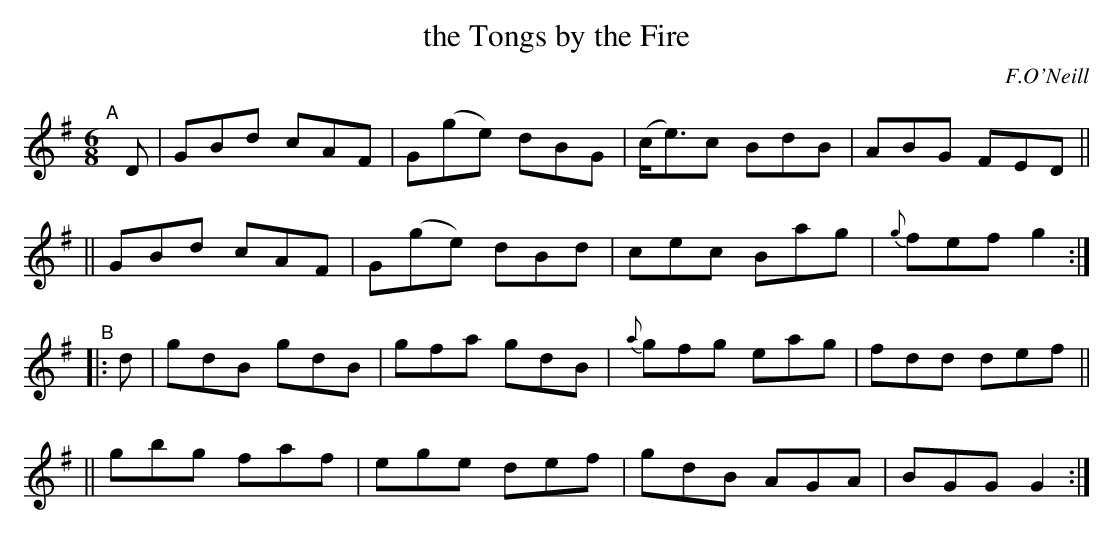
X:1
T: the Tongs by the Fire
O: F.O'Neill
M: 6/8
L: 1/8
K: G
"^A"[|] D \
|  GBd cAF | G(ge) dBG | (c<e)c BdB |    ABG FED ||
|| GBd cAF | G(ge) dBd |  cec   Bag | {g}fef g2 :|
"^B"|: d \
|  gdB gdB | gfa gdB | {a}gfg eag | fdd def ||
|| gbg faf | ege def |    gdB AGA | BGG G2 :|
